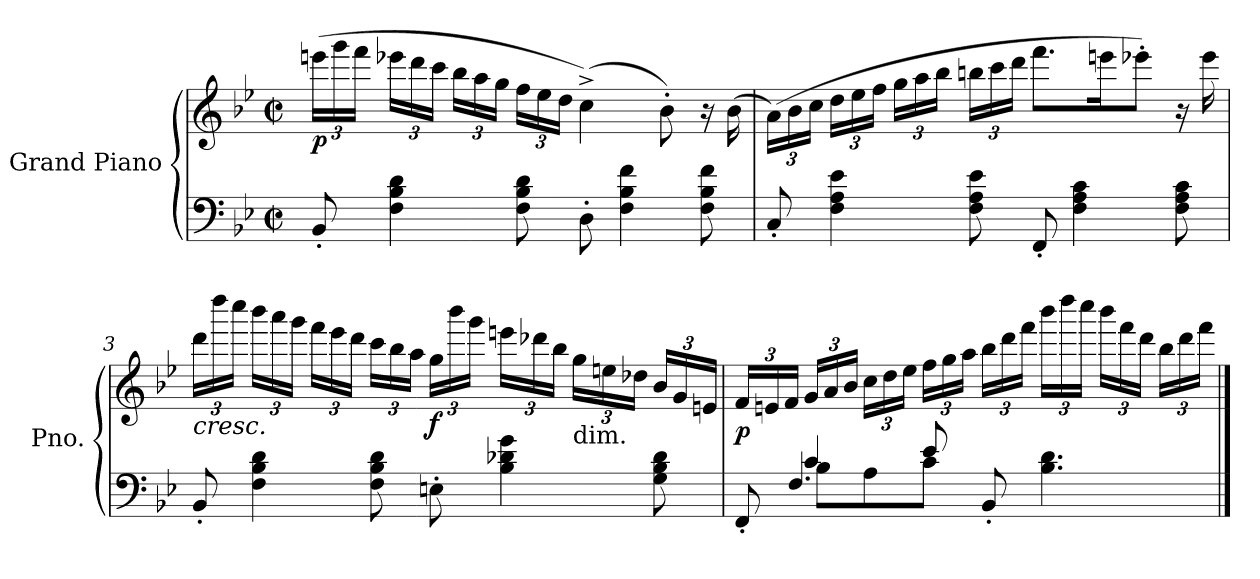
**kern	**kern	**dynam
*part1	*part1	*part1
*staff2	*staff1	*staff1/2
*I"Grand Piano	*	*
*I'Pno.	*	*
*clefF4	*clefG2	*
*k[b-e-]	*k[b-e-]	*
*M2/2	*M2/2	*
*met(c|)	*met(c|)	*
*MM91	*MM91	*
*	*Xbrackettup	*
=1	=1	=1
!	!	!LO:DY:b
8BB-'/	(>24eeen\LL	p
.	24ggg\	.
.	24fff\JJ	.
4F\ 4B-\ 4d\	24eee-X\LL	.
.	24ddd\	.
.	24ccc\JJ	.
.	24bb-\LL	.
.	24aa\	.
.	24gg\JJ	.
8F\ 8B-\ 8d\	24ff\LL	.
.	24ee-\	.
.	24dd\JJ	.
8D'\	(>4cc^\)	.
4F\ 4B-\ 4f\	.	.
.	8b-'\)	.
8F\ 8B-\ 8f\	16r	.
.	(>16b-\	.
!!LO:LB:g=z
=2	=2	=2
8C'/	(>24a\LL)	.
.	24b-\	.
.	24cc\JJ	.
4F\ 4A\ 4e-\	24dd\LL	.
.	24ee-\	.
.	24ff\JJ	.
.	24gg\LL	.
.	24aa\	.
.	24bb-\JJ	.
8F\ 8A\ 8e-\	24bbn\LL	.
.	24ccc\	.
.	24ddd\JJ	.
8FF'/	8.fff\L	.
4F\ 4A\ 4c\	.	.
.	16eeen\K	.
.	8eee-X'\J)	.
8F\ 8A\ 8c\	16r	.
.	16eee-\	.
!!LO:LB:g=z
=3	=3	=3
!	!	!LO:HP:b
8BB-'/	24ddd\LL	<
.	24dddd\	.
.	24cccc\JJ	.
4F\ 4B-\ 4d\	24bbb-\LL	.
.	24aaa\	.
.	24ggg\JJ	.
.	24fff\LL	.
.	24eee-\	.
.	24ddd\JJ	.
8F\ 8B-\ 8d\	24ccc\LL	.
.	24bb-\	.
.	24aa\JJ	.
!	!	!LO:DY:b
8En'\	24gg\LL	f
.	24bbb-\	.
.	24ggg\JJ	.
4B-\ 4d-X\ 4g\	24eeen\LL	.
.	24ddd-X\	.
.	24bb-\JJ	.
!	!LO:TX:b:t=dim.	!
.	24gg\LL	.
.	24een\	.
.	24dd-X\JJ	.
8G\ 8B-\ 8d-\	24b-/LL	.
.	24g/	.
.	24en/JJ	.
.	.	[
!!LO:LB:g=z
=4	=4	=4
*^	*	*
*	*^	*	*
!	!	!	!	!LO:DY:b
8FF'/	8ryy	8ryy	24f/LL	p
.	.	.	24en/	.
.	.	.	24f/JJ	.
4c/	8B-\L	4.F/	24g/LL	.
.	.	.	24a/	.
.	.	.	24b-/JJ	.
.	8A\	.	24cc\LL	.
.	.	.	24dd\	.
.	.	.	24ee-\JJ	.
8e-/	8c\J	.	24ff\LL	.
.	.	.	24gg\	.
.	.	.	24aa\JJ	.
8BB-'/	2ryy	2ryy	24bb-\LL	.
.	.	.	24ddd\	.
.	.	.	24fff\JJ	.
4.B-\ 4.d\	.	.	24bbb-\LL	.
.	.	.	24dddd\	.
.	.	.	24cccc\JJ	.
.	.	.	24bbb-\LL	.
.	.	.	24fff\	.
.	.	.	24ddd\JJ	.
.	.	.	24bb-\LL	.
.	.	.	24ddd\	.
.	.	.	24fff\JJ	.
*v	*v	*v	*	*
==	==	==
*-	*-	*-
